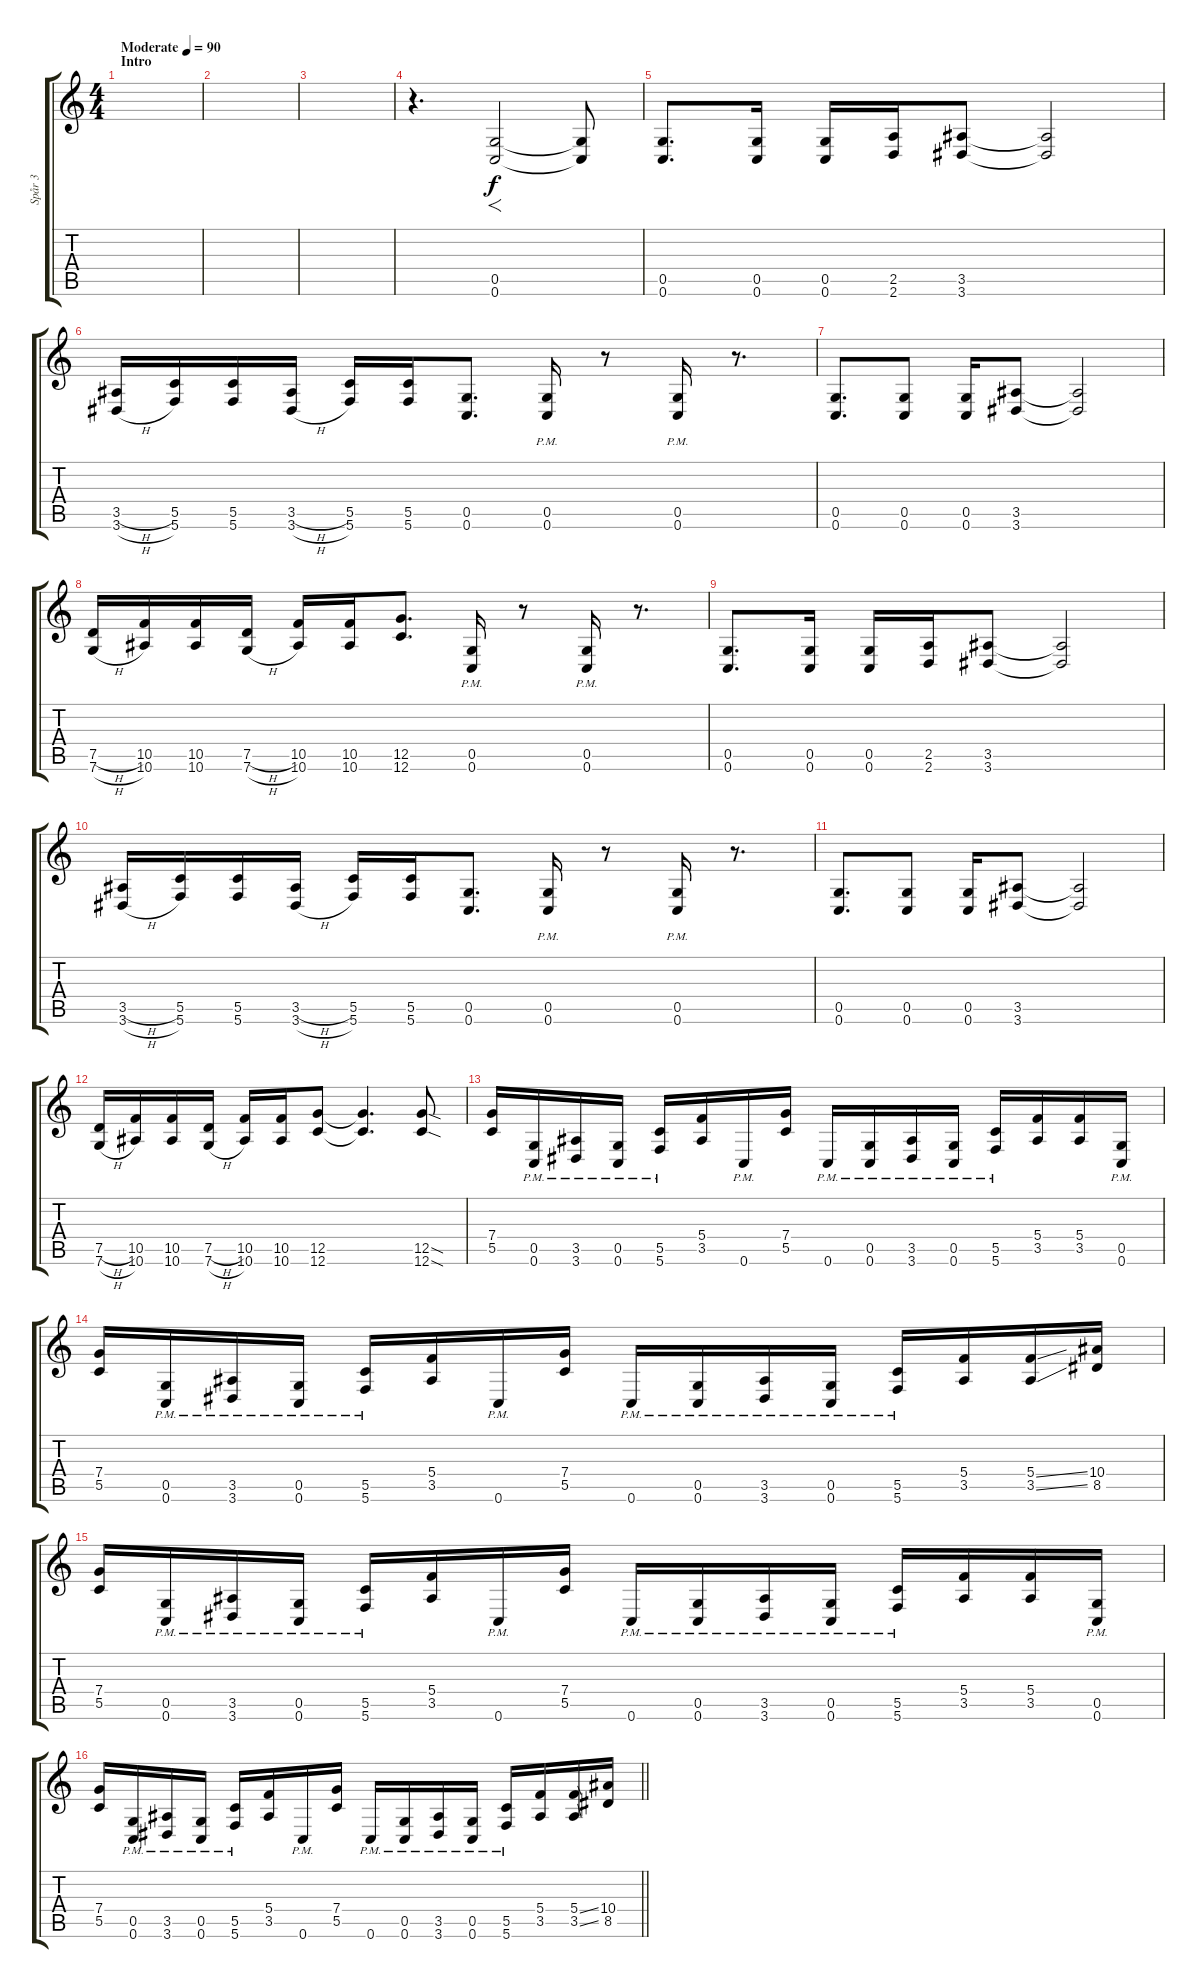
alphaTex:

\track ("Spår 3" "Spår 3") {instrument distortionguitar}
\staff {score tabs}
\tuning (D4 A3 F3 C3 G2 C2) {hide}
\ts (4 4)
\section ("" "Intro")
\tempo (90 "Moderate")
\clef g2
\ks c
|
|
|
r.4{d} (0.5 0.6).2{f} (0.5{t} 0.6{t}).8 |
(0.5 0.6).8{d} (0.5 0.6).16 (0.5 0.6).16 (2.5 2.6).16 (3.5 3.6).8 (3.5{t} 3.6{t}).2 |
(3.5{h} 3.6{h}).16 (5.5 5.6).16 (5.5 5.6).16 (3.5{h} 3.6{h}).16 (5.5 5.6).16 (5.5 5.6).16 (0.5 0.6).8{d} (0.5{pm} 0.6{pm}).16 r.8 (0.5{pm} 0.6{pm}).16 r.8{d} |
(0.5 0.6).8{d} (0.5 0.6).8 (0.5 0.6).16 (3.5 3.6).8 (3.5{t} 3.6{t}).2 |
(7.5{h} 7.6{h}).16 (10.5 10.6).16 (10.5 10.6).16 (7.5{h} 7.6{h}).16 (10.5 10.6).16 (10.5 10.6).16 (12.5 12.6).8{d} (0.5{pm} 0.6{pm}).16 r.8 (0.5{pm} 0.6{pm}).16 r.8{d} |
(0.5 0.6).8{d} (0.5 0.6).16 (0.5 0.6).16 (2.5 2.6).16 (3.5 3.6).8 (3.5{t} 3.6{t}).2 |
(3.5{h} 3.6{h}).16 (5.5 5.6).16 (5.5 5.6).16 (3.5{h} 3.6{h}).16 (5.5 5.6).16 (5.5 5.6).16 (0.5 0.6).8{d} (0.5{pm} 0.6{pm}).16 r.8 (0.5{pm} 0.6{pm}).16 r.8{d} |
(0.5 0.6).8{d} (0.5 0.6).8 (0.5 0.6).16 (3.5 3.6).8 (3.5{t} 3.6{t}).2 |
(7.5{h} 7.6{h}).16 (10.5 10.6).16 (10.5 10.6).16 (7.5{h} 7.6{h}).16 (10.5 10.6).16 (10.5 10.6).16 (12.5 12.6).8 (12.5{t} 12.6{t}).4{d} (12.5{sod} 12.6{sod}).8 |
(7.4 5.5).16 (0.5{pm} 0.6{pm}).16 (3.5{pm} 3.6{pm}).16 (0.5{pm} 0.6{pm}).16 (5.5{pm} 5.6{pm}).16 (5.4 3.5).16 0.6{pm}.16 (7.4 5.5).16 0.6{pm}.16 (0.5{pm} 0.6{pm}).16 (3.5{pm} 3.6{pm}).16 (0.5{pm} 0.6{pm}).16 (5.5{pm} 5.6{pm}).16 (5.4 3.5).16 (5.4 3.5).16 (0.5{pm} 0.6{pm}).16 |
(7.4 5.5).16 (0.5{pm} 0.6{pm}).16 (3.5{pm} 3.6{pm}).16 (0.5{pm} 0.6{pm}).16 (5.5{pm} 5.6{pm}).16 (5.4 3.5).16 0.6{pm}.16 (7.4 5.5).16 0.6{pm}.16 (0.5{pm} 0.6{pm}).16 (3.5{pm} 3.6{pm}).16 (0.5{pm} 0.6{pm}).16 (5.5{pm} 5.6{pm}).16 (5.4 3.5).16 (5.4{ss} 3.5{ss}).16 (10.4 8.5).16 |
(7.4 5.5).16 (0.5{pm} 0.6{pm}).16 (3.5{pm} 3.6{pm}).16 (0.5{pm} 0.6{pm}).16 (5.5{pm} 5.6{pm}).16 (5.4 3.5).16 0.6{pm}.16 (7.4 5.5).16 0.6{pm}.16 (0.5{pm} 0.6{pm}).16 (3.5{pm} 3.6{pm}).16 (0.5{pm} 0.6{pm}).16 (5.5{pm} 5.6{pm}).16 (5.4 3.5).16 (5.4 3.5).16 (0.5{pm} 0.6{pm}).16 |
\barLineRight lightlight
(7.4 5.5).16 (0.5{pm} 0.6{pm}).16 (3.5{pm} 3.6{pm}).16 (0.5{pm} 0.6{pm}).16 (5.5{pm} 5.6{pm}).16 (5.4 3.5).16 0.6{pm}.16 (7.4 5.5).16 0.6{pm}.16 (0.5{pm} 0.6{pm}).16 (3.5{pm} 3.6{pm}).16 (0.5{pm} 0.6{pm}).16 (5.5{pm} 5.6{pm}).16 (5.4 3.5).16 (5.4{ss} 3.5{ss}).16 (10.4 8.5).16
